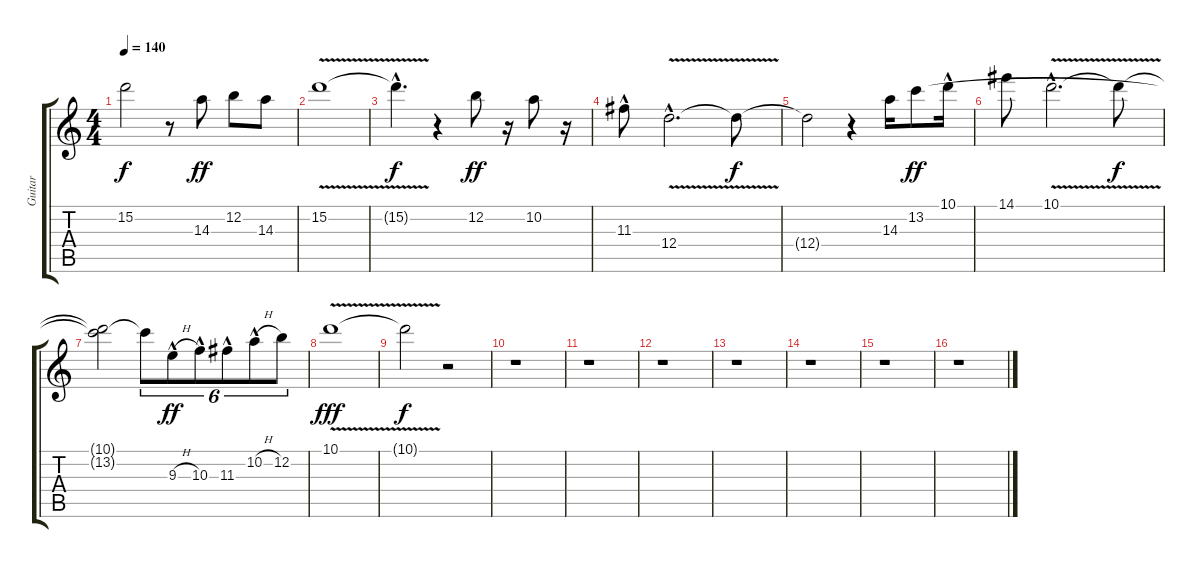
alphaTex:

\track ("Guitar" "Guitar") {instrument distortionguitar}
\staff {score tabs}
\tuning (E4 B3 G3 D3 A2 E2) {hide}
\ts (4 4)
\tempo 140
\clef g2
\ks c
15.2{t}.2{dy f} r.8 14.3.8{dy ff} 12.2.8 14.3.8 |
15.2{v}.1 |
15.2{hac t}.4{d dy f} r.4 12.2.8{dy ff} r.16 10.2.8 r.16 |
11.3{hac}.8 12.4{v hac}.2{d} 12.4{t}.8{dy f} |
12.4{t}.2 r.4 14.3.16 13.2.8{dy ff} 10.1{hac}.16 |
14.1.8 10.1{v hac}.2{d} 10.1{t}.8{dy f} |
(10.1{t} 13.2{t}).2 13.2{t}.8{tu (6 4)} 9.3{h hac}.8{tu (6 4) dy ff} 10.3{hac}.8{tu (6 4)} 11.3{hac}.8{tu (6 4)} 10.2{h hac}.8{tu (6 4)} 12.2.8{tu (6 4)} |
10.1{v}.1{dy fff} |
10.1{t}.2{dy f} r.2 |
r.1 |
r.1 |
r.1 |
r.1 |
r.1 |
r.1 |
r.1
